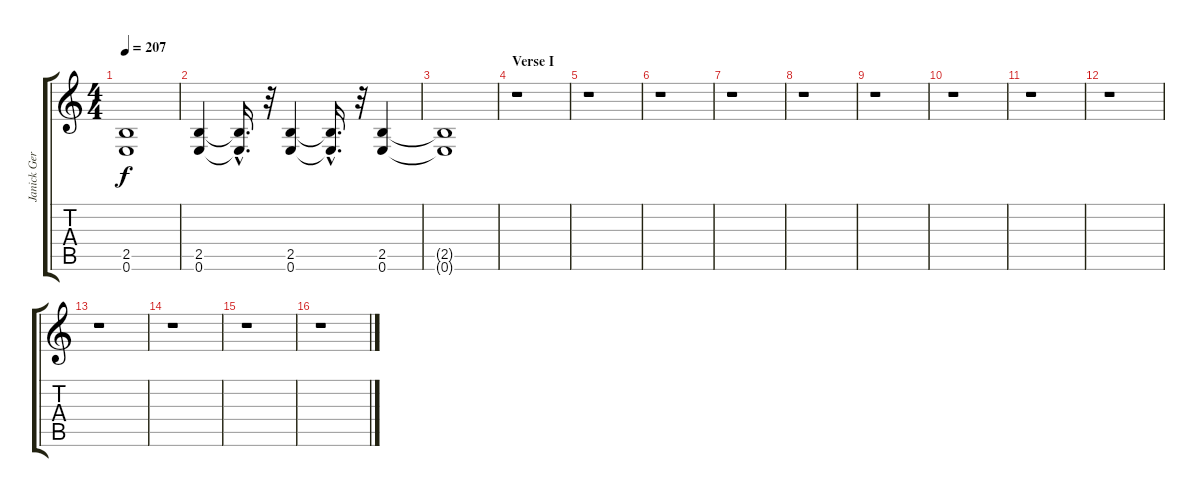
\track ("Janick Gers" "Janick Ger") {instrument distortionguitar}
\staff {score tabs}
\tuning (E4 B3 G3 D3 A2 E2) {hide}
\ts (4 4)
\tempo 207
\clef g2
\ks c
(2.5{t} 0.6{t}).1{dy f} |
(2.5 0.6).4 (2.5{hac t} 0.6{hac t}).16{d} r.32 (2.5 0.6).4 (2.5{hac t} 0.6{hac t}).16{d} r.32 (2.5 0.6).4 |
(2.5{t} 0.6{t}).1 |
\section ("" "Verse I")
r.1 |
r.1 |
r.1 |
r.1 |
r.1 |
r.1 |
r.1 |
r.1 |
r.1 |
r.1 |
r.1 |
r.1 |
r.1
